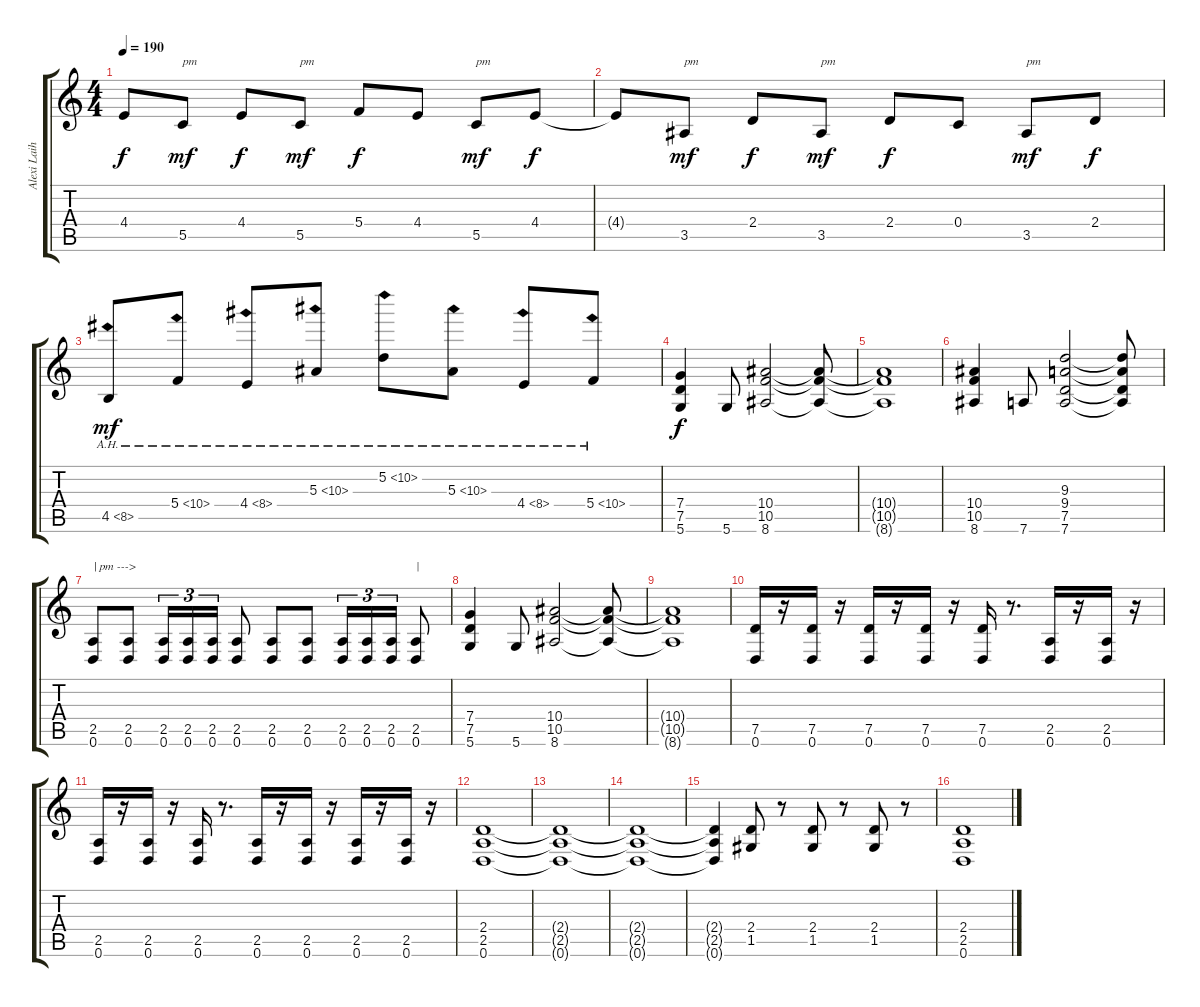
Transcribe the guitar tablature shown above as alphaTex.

\track ("Alexi Laiho" "Alexi Laih") {instrument distortionguitar}
\staff {score tabs}
\tuning (D4 A3 F3 C3 G2 D2) {hide}
\ts (4 4)
\tempo 190
\clef g2
\ks c
4.4{t}.8{dy f} 5.5.8{txt "pm" dy mf} 4.4.8{dy f} 5.5.8{txt "pm" dy mf} 5.4.8{dy f} 4.4.8 5.5.8{txt "pm" dy mf} 4.4.8{dy f} |
4.4{t}.8 3.5.8{txt "pm" dy mf} 2.4.8{dy f} 3.5.8{txt "pm" dy mf} 2.4.8{dy f} 0.4.8 3.5.8{txt "pm" dy mf} 2.4.8{dy f} |
4.5{ah 4}.8{dy mf} 5.4{ah 5}.8 4.4{ah 4}.8 5.3{ah 5}.8 5.2{ah 5}.8 5.3{ah 5}.8 4.4{ah 4}.8 5.4{ah 5}.8 |
(7.4 7.5 5.6).4{dy f instrument distortionguitar} 5.6.8 (10.4 10.5 8.6).2 (10.4{t} 10.5{t} 8.6{t}).8 |
(10.4{t} 10.5{t} 8.6{t}).1 |
(10.4 10.5 8.6).4 7.6.8 (9.3 9.4 7.5 7.6).2 (9.3{t} 9.4{t} 7.5{t} 7.6{t}).8 |
(2.5 0.6).8{txt "| pm --->"} (2.5 0.6).8 (2.5 0.6).16{tu (3 2)} (2.5 0.6).16{tu (3 2)} (2.5 0.6).16{tu (3 2)} (2.5 0.6).8 (2.5 0.6).8 (2.5 0.6).8 (2.5 0.6).16{tu (3 2)} (2.5 0.6).16{tu (3 2)} (2.5 0.6).16{tu (3 2)} (2.5 0.6).8{txt "|"} |
(7.4 7.5 5.6).4 5.6.8 (10.4 10.5 8.6).2 (10.4{t} 10.5{t} 8.6{t}).8 |
(10.4{t} 10.5{t} 8.6{t}).1 |
(7.5 0.6).16 r.16 (7.5 0.6).16 r.16 (7.5 0.6).16 r.16 (7.5 0.6).16 r.16 (7.5 0.6).16 r.8{d} (2.5 0.6).16 r.16 (2.5 0.6).16 r.16 |
(2.5 0.6).16 r.16 (2.5 0.6).16 r.16 (2.5 0.6).16 r.8{d} (2.5 0.6).16 r.16 (2.5 0.6).16 r.16 (2.5 0.6).16 r.16 (2.5 0.6).16 r.16 |
(2.4 2.5 0.6).1 |
(2.4{t} 2.5{t} 0.6{t}).1 |
(2.4{t} 2.5{t} 0.6{t}).1 |
(2.4{t} 2.5{t} 0.6{t}).4 (2.4 1.5).8 r.8 (2.4 1.5).8 r.8 (2.4 1.5).8 r.8 |
(2.4 2.5 0.6).1
